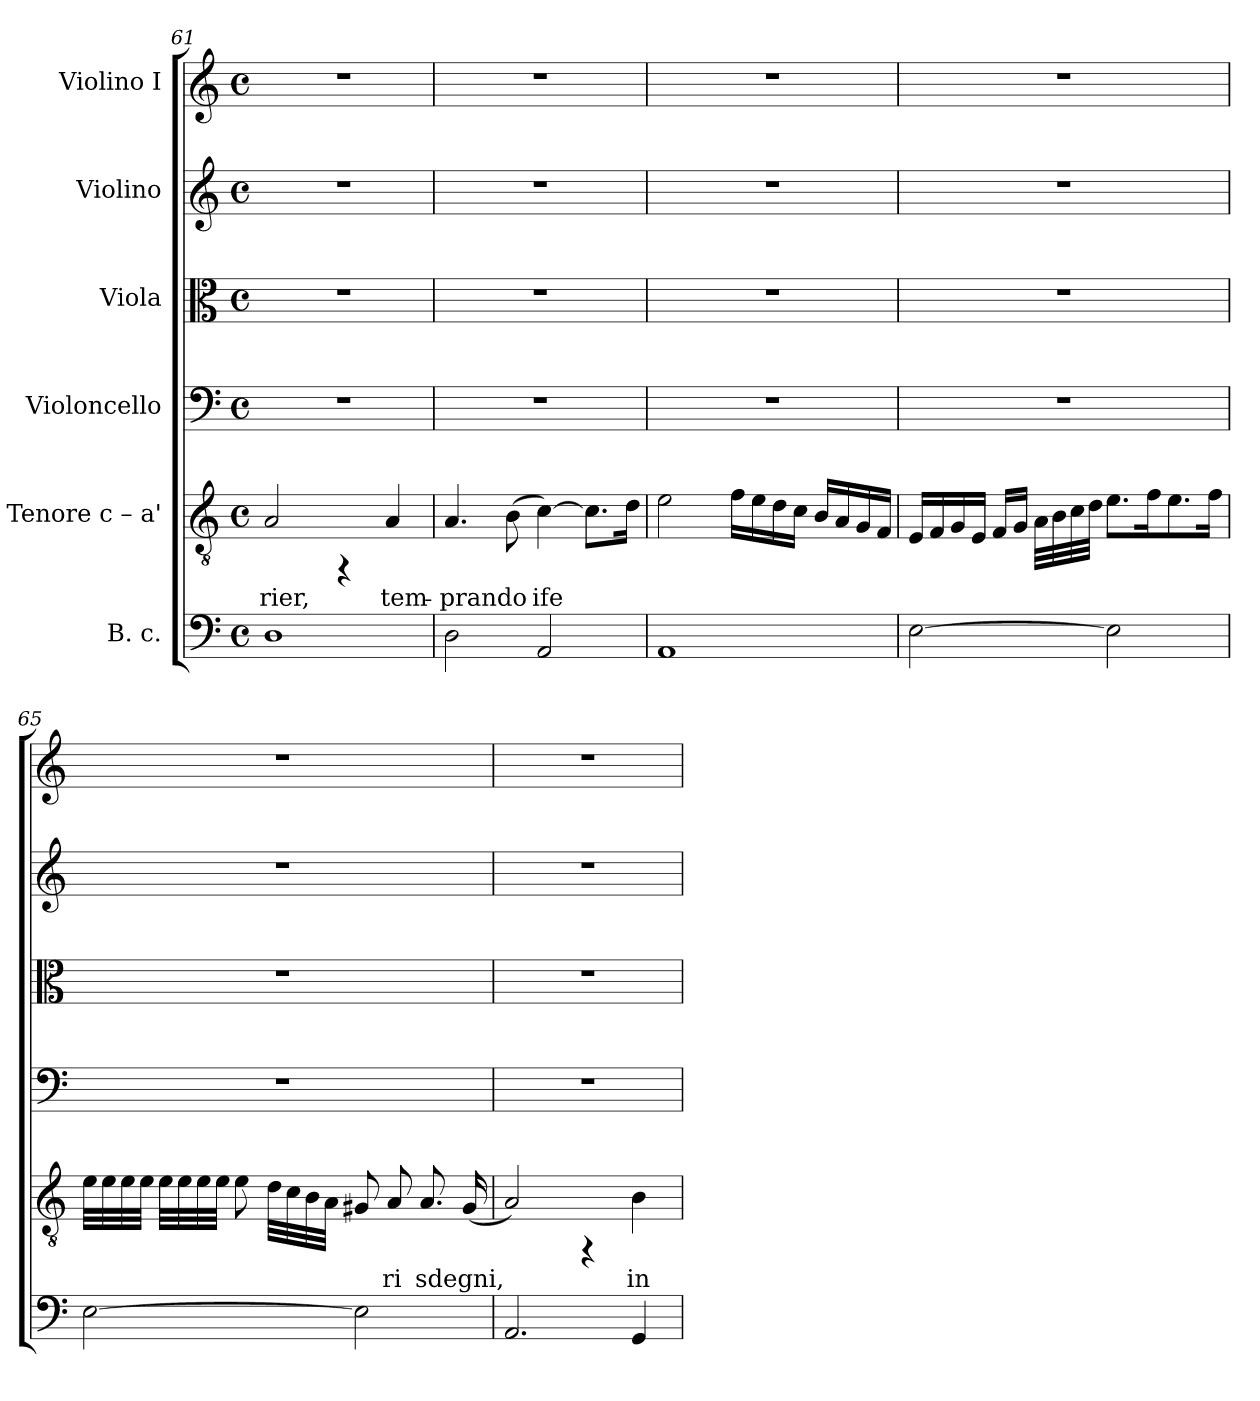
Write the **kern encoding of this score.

**kern	**kern	**text	**kern	**kern	**kern	**kern
*part6	*part5	*part5	*part4	*part3	*part2	*part1
*staff6	*staff5	*staff5	*staff4	*staff3	*staff2	*staff1
*I"B. c.	*I"Tenore  c – a'	*	*I"Violoncello	*I"Viola	*I"Violino	*I"Violino I
*clefF4	*clefGv2	*	*clefF4	*clefC3	*clefG2	*clefG2
*k[]	*k[]	*	*k[]	*k[]	*k[]	*k[]
*C:	*C:	*	*C:	*C:	*C:	*C:
*M4/4	*M4/4	*	*M4/4	*M4/4	*M4/4	*M4/4
*met(c)	*met(c)	*	*met(c)	*met(c)	*met(c)	*met(c)
=61	=61	=61	=61	=61	=61	=61
!	!	!LO:LY:b:cj	!	!	!	!
1D	2A/	-rier,	1r	1r	1r	1r
.	4rFF	.	.	.	.	.
!	!	!LO:LY:b:cj	!	!	!	!
.	4A/	tem-	.	.	.	.
=62	=62	=62	=62	=62	=62	=62
!	!	!LO:LY:b:cj	!	!	!	!
2D\	4.A/	-prando	1r	1r	1r	1r
!	!	!LO:LY:b:cj	!	!	!	!
.	(<8B\	.	.	.	.	.
!	!	!LO:LY:b:cj	!	!	!	!
2AA/	[>4c\)	ife-	.	.	.	.
!	!	!LO:LY:b:cj	!	!	!	!
.	8.c\L]	--	.	.	.	.
!	!	!LO:LY:b:cj	!	!	!	!
.	16d\J	--	.	.	.	.
!!LO:LB:g=z
=63	=63	=63	=63	=63	=63	=63
!	!	!LO:LY:b:cj	!	!	!	!
1AA	2e\	--	1r	1r	1r	1r
!	!	!LO:LY:b:cj	!	!	!	!
.	16f\L	--	.	.	.	.
!	!	!LO:LY:b:cj	!	!	!	!
.	16e\	--	.	.	.	.
!	!	!LO:LY:b:cj	!	!	!	!
.	16d\	--	.	.	.	.
!	!	!LO:LY:b:cj	!	!	!	!
.	16c\J	--	.	.	.	.
!	!	!LO:LY:b:cj	!	!	!	!
.	16B/L	--	.	.	.	.
!	!	!LO:LY:b:cj	!	!	!	!
.	16A/	--	.	.	.	.
!	!	!LO:LY:b:cj	!	!	!	!
.	16G/	--	.	.	.	.
!	!	!LO:LY:b:cj	!	!	!	!
.	16F/J	--	.	.	.	.
=64	=64	=64	=64	=64	=64	=64
!	!	!LO:LY:b:cj	!	!	!	!
[>2E\	16E/L	--	1r	1r	1r	1r
!	!	!LO:LY:b:cj	!	!	!	!
.	16F/	--	.	.	.	.
!	!	!LO:LY:b:cj	!	!	!	!
.	16G/	--	.	.	.	.
!	!	!LO:LY:b:cj	!	!	!	!
.	16E/J	--	.	.	.	.
!	!	!LO:LY:b:cj	!	!	!	!
.	16F/L	--	.	.	.	.
!	!	!LO:LY:b:cj	!	!	!	!
.	16G/J	--	.	.	.	.
!	!	!LO:LY:b:cj	!	!	!	!
.	32A\L	--	.	.	.	.
!	!	!LO:LY:b:cj	!	!	!	!
.	32B\	--	.	.	.	.
!	!	!LO:LY:b:cj	!	!	!	!
.	32c\	--	.	.	.	.
!	!	!LO:LY:b:cj	!	!	!	!
.	32d\J	--	.	.	.	.
!	!	!LO:LY:b:cj	!	!	!	!
2E\]	8.e\L	--	.	.	.	.
!	!	!LO:LY:b:cj	!	!	!	!
.	16f\	--	.	.	.	.
!	!	!LO:LY:b:cj	!	!	!	!
.	8.e\	--	.	.	.	.
!	!	!LO:LY:b:cj	!	!	!	!
.	16f\J	--	.	.	.	.
=65	=65	=65	=65	=65	=65	=65
!	!	!LO:LY:b:cj	!	!	!	!
[>2E\	32e\L	--	1r	1r	1r	1r
!	!	!LO:LY:b:cj	!	!	!	!
.	32e\	--	.	.	.	.
!	!	!LO:LY:b:cj	!	!	!	!
.	32e\	--	.	.	.	.
!	!	!LO:LY:b:cj	!	!	!	!
.	32e\J	--	.	.	.	.
!	!	!LO:LY:b:cj	!	!	!	!
.	32e\L	--	.	.	.	.
!	!	!LO:LY:b:cj	!	!	!	!
.	32e\	--	.	.	.	.
!	!	!LO:LY:b:cj	!	!	!	!
.	32e\	--	.	.	.	.
!	!	!LO:LY:b:cj	!	!	!	!
.	32e\J	--	.	.	.	.
!	!	!LO:LY:b:cj	!	!	!	!
.	8e\	--	.	.	.	.
!	!	!LO:LY:b:cj	!	!	!	!
.	32d\L	--	.	.	.	.
!	!	!LO:LY:b:cj	!	!	!	!
.	32c\	--	.	.	.	.
!	!	!LO:LY:b:cj	!	!	!	!
.	32B\	--	.	.	.	.
!	!	!LO:LY:b:cj	!	!	!	!
.	32A\J	--	.	.	.	.
!	!	!LO:LY:b:cj	!	!	!	!
2E\]	8G#X/	--	.	.	.	.
!	!	!LO:LY:b:cj	!	!	!	!
.	8A/	-ri	.	.	.	.
!	!	!LO:LY:b:cj	!	!	!	!
.	8.A/	sdegni,	.	.	.	.
!	!	!LO:LY:b:cj	!	!	!	!
.	(<16G#/	.	.	.	.	.
=66	=66	=66	=66	=66	=66	=66
!	!	!LO:LY:b:cj	!	!	!	!
2.AA/	2A/)	.	1r	1r	1r	1r
.	4rFF	.	.	.	.	.
!	!	!LO:LY:b:cj	!	!	!	!
4GG/	4B\	in	.	.	.	.
=	=	=	=	=	=	=
*-	*-	*-	*-	*-	*-	*-
